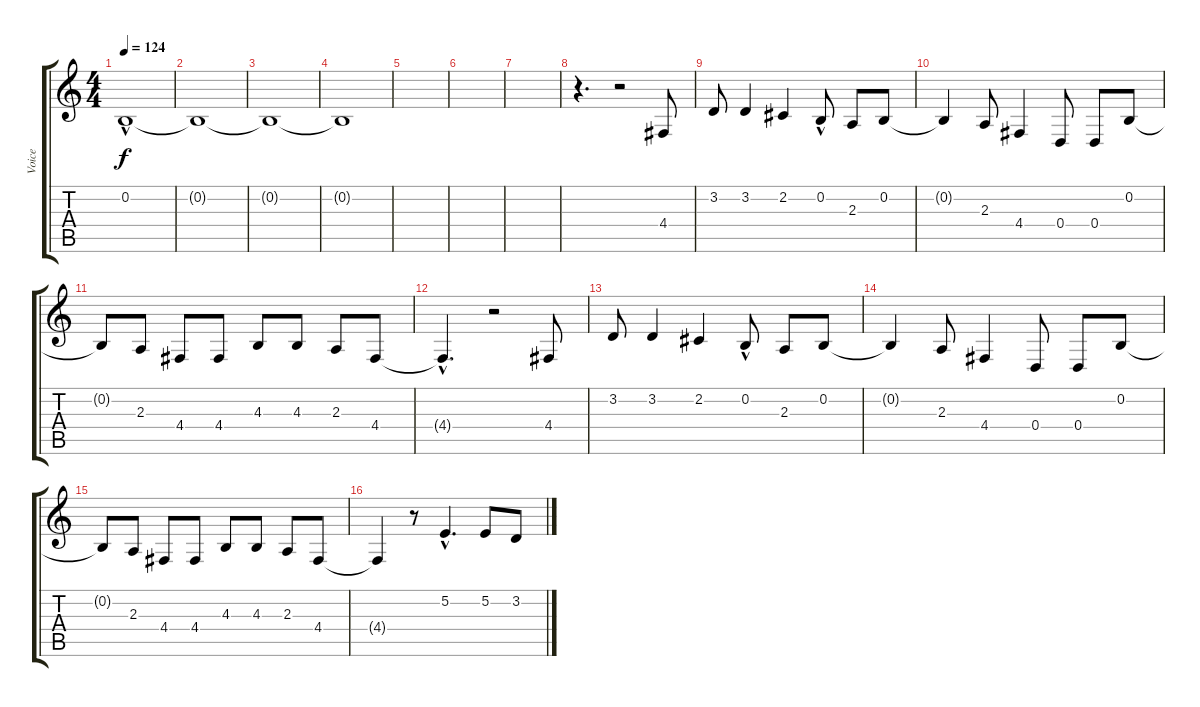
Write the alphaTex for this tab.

\track ("Voice" "Voice") {instrument clarinet}
\staff {score tabs}
\tuning (E4 B3 G3 D3 A2 E2) {hide}
\ts (4 4)
\tempo 124
\clef g2
\ks c
0.2{hac}.1{dy f} |
0.2{t}.1 |
0.2{t}.1 |
0.2{t}.1 |
|
|
|
r.4{d} r.2 4.4.8 |
3.2.8 3.2.4 2.2.4 0.2{hac}.8 2.3.8 0.2.8 |
0.2{t}.4 2.3.8 4.4.4 0.4.8 0.4.8 0.2.8 |
0.2{t}.8 2.3.8 4.4.8 4.4.8 4.3.8 4.3.8 2.3.8 4.4.8 |
4.4{hac t}.4{d} r.2 4.4.8 |
3.2.8 3.2.4 2.2.4 0.2{hac}.8 2.3.8 0.2.8 |
0.2{t}.4 2.3.8 4.4.4 0.4.8 0.4.8 0.2.8 |
0.2{t}.8 2.3.8 4.4.8 4.4.8 4.3.8 4.3.8 2.3.8 4.4.8 |
4.4{t}.4 r.8 5.2{hac}.4{d} 5.2.8 3.2.8
